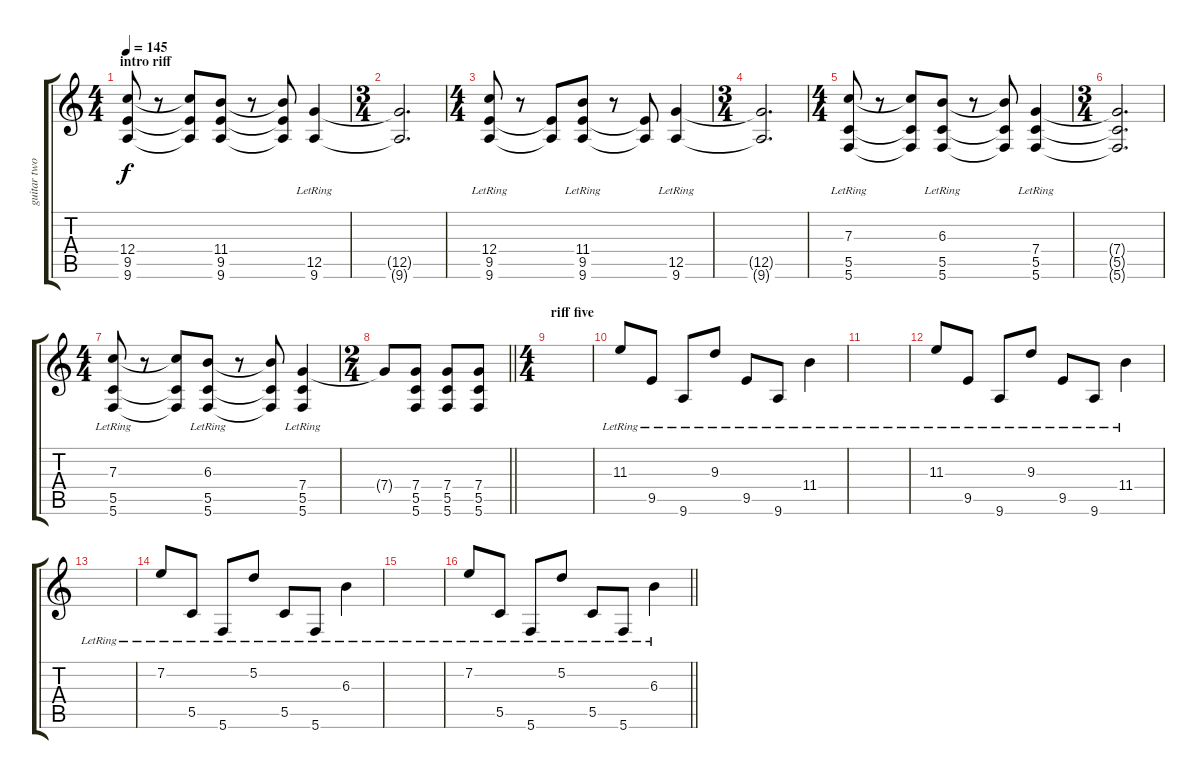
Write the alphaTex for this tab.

\track ("guitar two" "guitar two") {instrument acousticguitarsteel}
\staff {score tabs}
\tuning (D4 A3 F3 C3 G2 C2) {hide}
\ts (4 4)
\section ("" "intro riff")
\tempo 145
\clef g2
\ks c
(12.4 9.5 9.6).8{dy f} r.8 (12.4{t} 9.5{t} 9.6{t}).8 (11.4 9.5 9.6).8 r.8 (11.4{t} 9.5{t} 9.6{t}).8 (12.5{lr} 9.6).4 |
\ts (3 4)
(12.5{t} 9.6{t}).2{d} |
\ts (4 4)
(12.4{lr} 9.5 9.6).8 r.8 (9.5{t} 9.6{t}).8 (11.4{lr} 9.5 9.6).8 r.8 (9.5{t} 9.6{t}).8 (12.5{lr} 9.6).4 |
\ts (3 4)
(12.5{t} 9.6{t}).2{d} |
\ts (4 4)
(7.3{lr} 5.5 5.6).8 r.8 (7.3{t} 5.5{t} 5.6{t}).8 (6.3{lr} 5.5 5.6).8 r.8 (6.3{t} 5.5{t} 5.6{t}).8 (7.4{lr} 5.5 5.6).4 |
\ts (3 4)
(7.4{t} 5.5{t} 5.6{t}).2{d} |
\ts (4 4)
(7.3{lr} 5.5 5.6).8 r.8 (7.3{t} 5.5{t} 5.6{t}).8 (6.3{lr} 5.5 5.6).8 r.8 (6.3{t} 5.5{t} 5.6{t}).8 (7.4{lr} 5.5 5.6).4 |
\ts (2 4)
\barLineRight lightlight
7.4{t}.8 (7.4 5.5 5.6).8 (7.4 5.5 5.6).8 (7.4 5.5 5.6).8 |
\ts (4 4)
\section ("" "riff five")
|
11.3{lr}.8 9.5{lr}.8 9.6{lr}.8 9.3{lr}.8 9.5{lr}.8 9.6{lr}.8 11.4{lr}.4 |
|
11.3{lr}.8 9.5{lr}.8 9.6{lr}.8 9.3{lr}.8 9.5{lr}.8 9.6{lr}.8 11.4{lr}.4 |
|
7.2{lr}.8 5.5{lr}.8 5.6{lr}.8 5.2{lr}.8 5.5{lr}.8 5.6{lr}.8 6.3{lr}.4 |
|
\barLineRight lightlight
7.2{lr}.8 5.5{lr}.8 5.6{lr}.8 5.2{lr}.8 5.5{lr}.8 5.6{lr}.8 6.3{lr}.4
